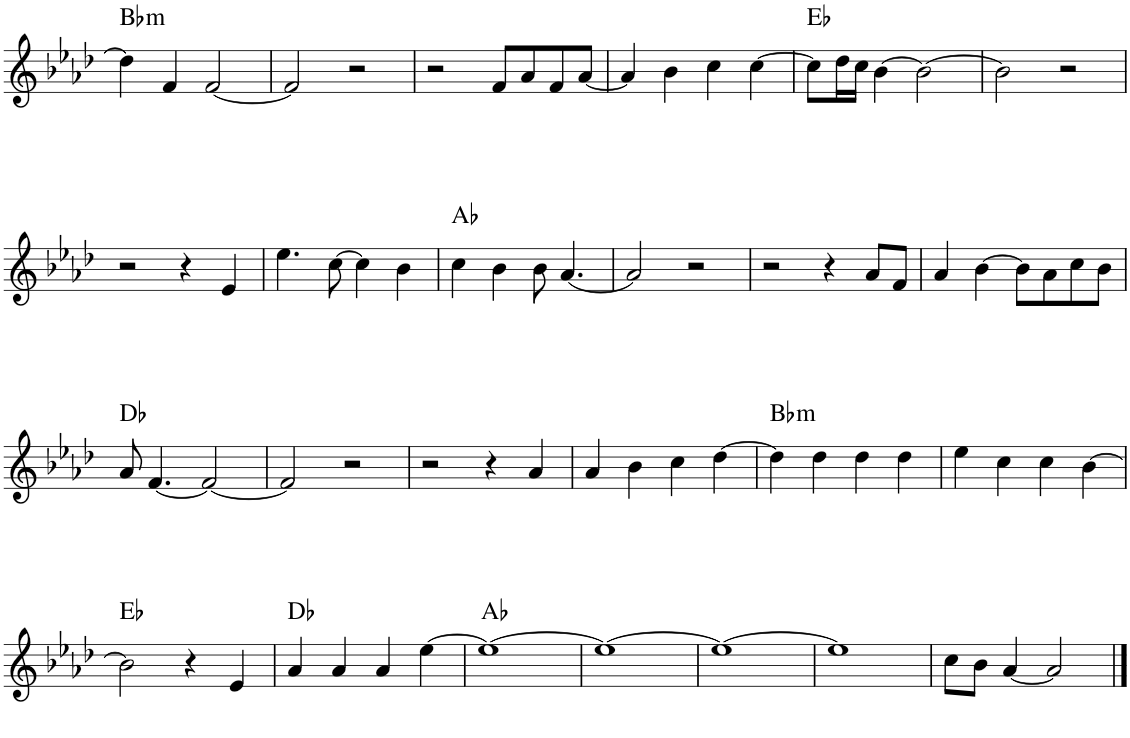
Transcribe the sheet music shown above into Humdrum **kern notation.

**kern	**harte
*part1	*part1
*staff1	*
*I"Piano	*
*I'Pno.	*
!!LO:PB:g=z
*clefG2	*
*k[b-e-a-d-]	*
*M4/4	*
=125	=125
!	!LO:H:kt=m
4dd-\]	Bb:min
4f/	.
[2f/	.
=126	=126
2f/]	.
2r	.
=127	=127
2r	.
8f/L	.
8a-/	.
8f/	.
[8a-/J	.
=128	=128
4a-/]	.
4b-\	.
4cc\	.
[4cc\	.
=129	=129
8cc\L]	Eb:maj
16dd-\L	.
16cc\JJ	.
[4b-\	.
2b-\_	.
=130	=130
2b-\]	.
2r	.
!!LO:LB:g=z
=131	=131
2r	.
4r	.
4e-/	.
=132	=132
4.ee-\	.
[8cc\	.
4cc\]	.
4b-\	.
=133	=133
4cc\	Ab:maj
4b-\	.
8b-\	.
[4.a-/	.
=134	=134
2a-/]	.
2r	.
=135	=135
2r	.
4r	.
8a-/L	.
8f/J	.
=136	=136
4a-/	.
[4b-\	.
8b-\L]	.
8a-\	.
8cc\	.
8b-\J	.
!!LO:LB:g=z
=137	=137
8a-/	Db:maj
[4.f/	.
2f/_	.
=138	=138
2f/]	.
2r	.
=139	=139
2r	.
4r	.
4a-/	.
=140	=140
4a-/	.
4b-\	.
4cc\	.
[4dd-\	.
=141	=141
!	!LO:H:kt=m
4dd-\]	Bb:min
4dd-\	.
4dd-\	.
4dd-\	.
=142	=142
4ee-\	.
4cc\	.
4cc\	.
[4b-\	.
!!LO:LB:g=z
=143	=143
2b-\]	Eb:maj
4r	.
4e-/	.
=144	=144
4a-/	Db:maj
4a-/	.
4a-/	.
[4ee-\	.
=145	=145
1ee-_	Ab:maj
=146	=146
1ee-_	.
=147	=147
1ee-_	.
=148	=148
1ee-]	.
=149	=149
8cc\L	.
8b-\J	.
[4a-/	.
2a-/]	.
==	==
*-	*-
